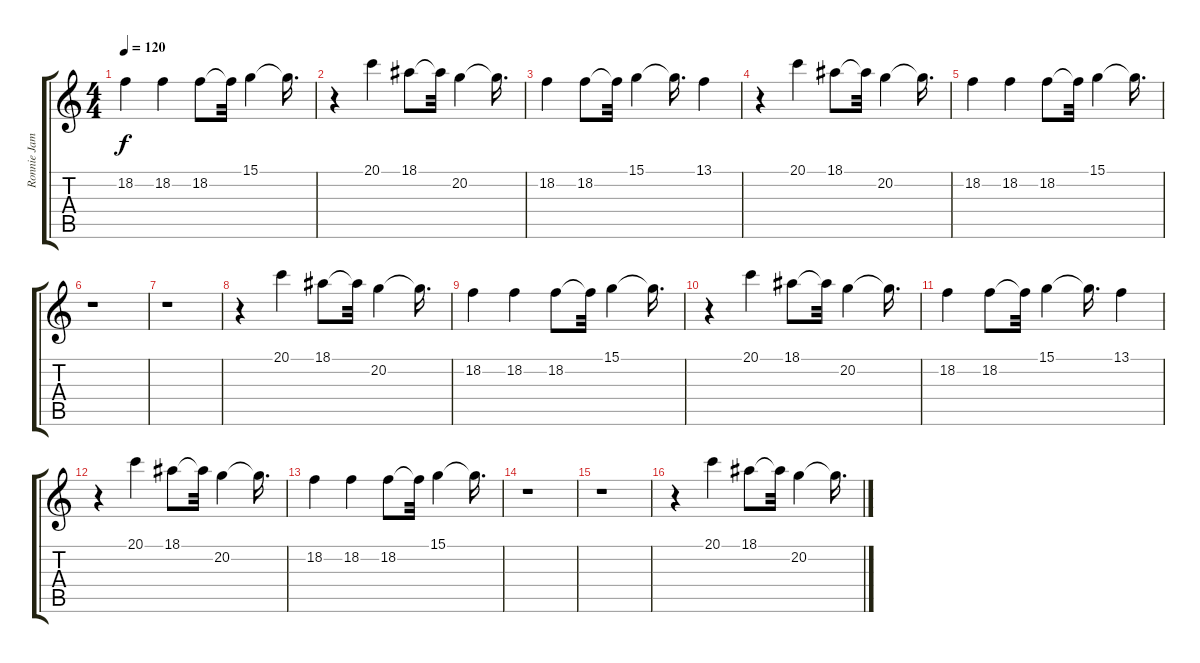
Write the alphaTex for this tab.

\track ("Ronnie James Dio" "Ronnie Jam") {instrument choiraahs}
\staff {score tabs}
\tuning (E4 B3 G3 D3 A2 E2) {hide}
\ts (4 4)
\tempo 120
\clef g2
\ks c
18.2.4{dy f} 18.2.4 18.2.8 18.2{t}.32 15.1.4 15.1{t}.16{d} |
r.4 20.1.4 18.1.8 18.1{t}.32 20.2.4 20.2{t}.16{d} |
18.2.4 18.2.8 18.2{t}.32 15.1.4 15.1{t}.16{d} 13.1.4 |
r.4 20.1.4 18.1.8 18.1{t}.32 20.2.4 20.2{t}.16{d} |
18.2.4 18.2.4 18.2.8 18.2{t}.32 15.1.4 15.1{t}.16{d} |
r.1 |
r.1 |
r.4 20.1.4 18.1.8 18.1{t}.32 20.2.4 20.2{t}.16{d} |
18.2.4 18.2.4 18.2.8 18.2{t}.32 15.1.4 15.1{t}.16{d} |
r.4 20.1.4 18.1.8 18.1{t}.32 20.2.4 20.2{t}.16{d} |
18.2.4 18.2.8 18.2{t}.32 15.1.4 15.1{t}.16{d} 13.1.4 |
r.4 20.1.4 18.1.8 18.1{t}.32 20.2.4 20.2{t}.16{d} |
18.2.4 18.2.4 18.2.8 18.2{t}.32 15.1.4 15.1{t}.16{d} |
r.1 |
r.1 |
r.4 20.1.4 18.1.8 18.1{t}.32 20.2.4 20.2{t}.16{d}
